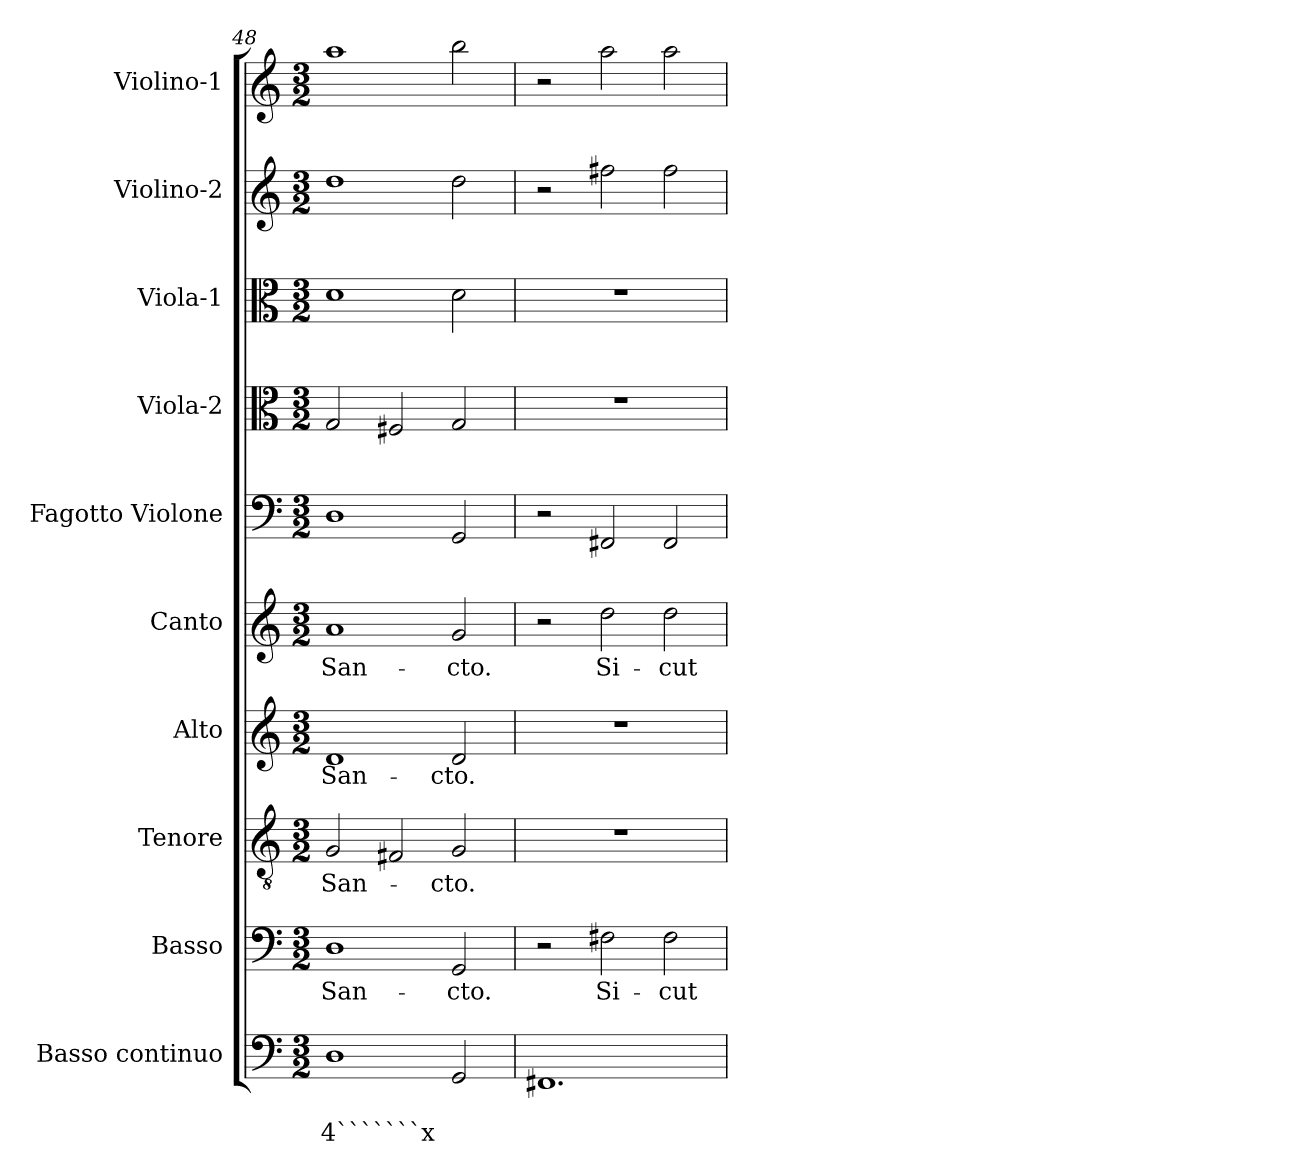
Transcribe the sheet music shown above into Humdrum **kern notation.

**kern	**text	**text	**kern	**text	**kern	**text	**kern	**text	**kern	**text	**kern	**kern	**kern	**kern	**kern
*part10	*part10	*part10	*part9	*part9	*part8	*part8	*part7	*part7	*part6	*part6	*part5	*part4	*part3	*part2	*part1
*staff10	*staff10	*staff10	*staff9	*staff9	*staff8	*staff8	*staff7	*staff7	*staff6	*staff6	*staff5	*staff4	*staff3	*staff2	*staff1
*I"Basso continuo	*	*	*I"Basso	*	*I"Tenore	*	*I"Alto	*	*I"Canto	*	*I"Fagotto Violone	*I"Viola-2	*I"Viola-1	*I"Violino-2	*I"Violino-1
*I'BC	*	*	*I'B	*	*I'T	*	*I'A	*	*I'C	*	*I'Fg	*I'Va2	*I'Va1	*I'Vi2	*I'Vi1
*clefF4	*	*	*clefF4	*	*clefGv2	*	*clefG2	*	*clefG2	*	*clefF4	*clefC3	*clefC3	*clefG2	*clefG2
*k[]	*	*	*k[]	*	*k[]	*	*k[]	*	*k[]	*	*k[]	*k[]	*k[]	*k[]	*k[]
*C:	*	*	*C:	*	*C:	*	*C:	*	*C:	*	*C:	*C:	*C:	*C:	*C:
*M3/2	*	*	*M3/2	*	*M3/2	*	*M3/2	*	*M3/2	*	*M3/2	*M3/2	*M3/2	*M3/2	*M3/2
=48	=48	=48	=48	=48	=48	=48	=48	=48	=48	=48	=48	=48	=48	=48	=48
!	!	!LO:LY:b	!	!	!	!	!	!	!	!	!	!	!	!	!
!	!	!	!	!LO:LY:b	!	!	!	!	!	!	!	!	!	!	!
!	!	!	!	!	!	!LO:LY:b	!	!	!	!	!	!	!	!	!
!	!	!	!	!	!	!	!	!LO:LY:b	!	!	!	!	!	!	!
!	!	!	!	!	!	!	!	!	!	!LO:LY:b	!	!	!	!	!
1D	.	4```````x	1D	San-	2G/	San-	1d	San-	1a	San-	1D	2G/	1d	1dd	1aa
.	.	.	.	.	2F#X/	.	.	.	.	.	.	2F#X/	.	.	.
!	!	!	!	!LO:LY:b	!	!	!	!	!	!	!	!	!	!	!
!	!	!	!	!	!	!LO:LY:b	!	!	!	!	!	!	!	!	!
!	!	!	!	!	!	!	!	!LO:LY:b	!	!	!	!	!	!	!
!	!	!	!	!	!	!	!	!	!	!LO:LY:b	!	!	!	!	!
2GG/	.	.	2GG/	-cto.	2G/	-cto.	2d/	-cto.	2g/	-cto.	2GG/	2G/	2d\	2dd\	2bb\
!!LO:PB:g=z
=49	=49	=49	=49	=49	=49	=49	=49	=49	=49	=49	=49	=49	=49	=49	=49
1.FF#X	.	.	2r	.	1.r	.	1.r	.	2r	.	2r	1.r	1.r	2r	2r
!	!	!	!	!LO:LY:b	!	!	!	!	!	!	!	!	!	!	!
!	!	!	!	!	!	!	!	!	!	!LO:LY:b	!	!	!	!	!
.	.	.	2F#X\	Si-	.	.	.	.	2dd\	Si-	2FF#X/	.	.	2ff#X\	2aa\
!	!	!	!	!LO:LY:b	!	!	!	!	!	!	!	!	!	!	!
!	!	!	!	!	!	!	!	!	!	!LO:LY:b	!	!	!	!	!
.	.	.	2F#\	-cut	.	.	.	.	2dd\	-cut	2FF#/	.	.	2ff#\	2aa\
=	=	=	=	=	=	=	=	=	=	=	=	=	=	=	=
*-	*-	*-	*-	*-	*-	*-	*-	*-	*-	*-	*-	*-	*-	*-	*-
